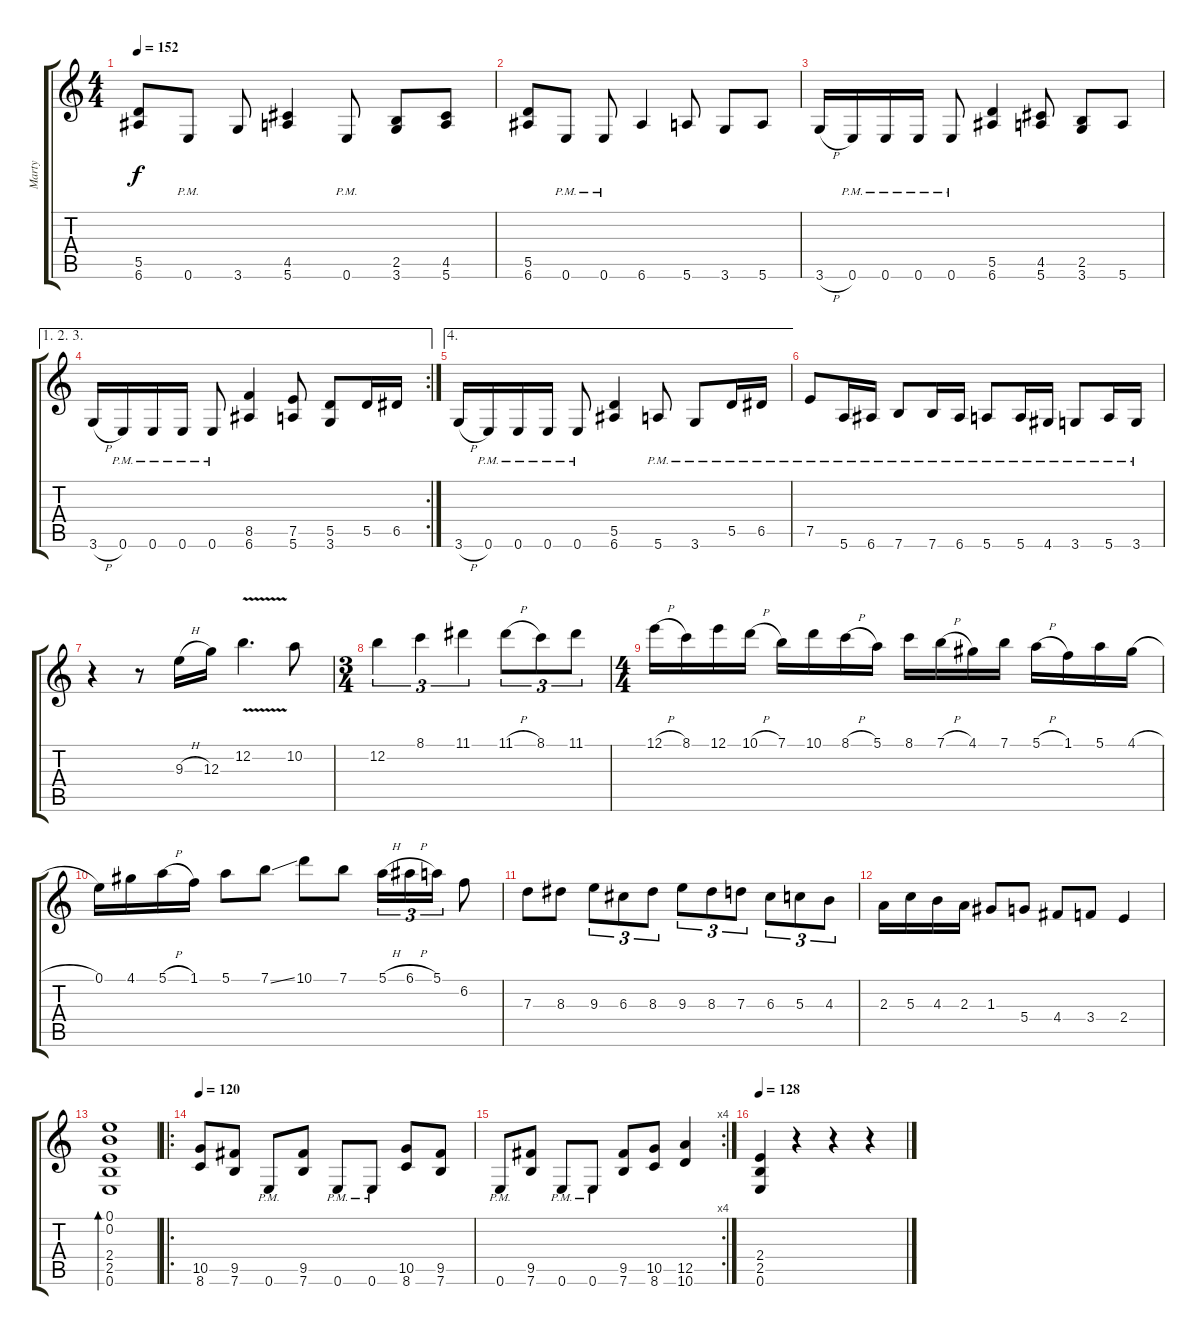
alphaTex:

\track ("Marty" "Marty") {instrument distortionguitar}
\staff {score tabs}
\tuning (E4 B3 G3 D3 A2 E2) {hide}
\ts (4 4)
\tempo 152
\clef g2
\ks c
(5.5 6.6).8{dy f} 0.6{pm}.8 3.6.8 (4.5 5.6).4 0.6{pm}.8 (2.5 3.6).8 (4.5 5.6).8 |
(5.5 6.6).8 0.6{pm}.8 0.6{pm}.8 6.6.4 5.6.8 3.6.8 5.6.8 |
3.6{h}.16 0.6{pm}.16 0.6{pm}.16 0.6{pm}.16 0.6{pm}.8 (5.5 6.6).4 (4.5 5.6).8 (2.5 3.6).8 5.6.8 |
\ae (1 2 3)
\rc 2
3.6{h}.16 0.6{pm}.16 0.6{pm}.16 0.6{pm}.16 0.6{pm}.8 (8.5 6.6).4 (7.5 5.6).8 (5.5 3.6).8 5.5.16 6.5.16 |
\ae 4
3.6{h}.16 0.6{pm}.16 0.6{pm}.16 0.6{pm}.16 0.6{pm}.8 (5.5 6.6).4 5.6{pm}.8 3.6{pm}.8 5.5{pm}.16 6.5{pm}.16 |
7.5{pm}.8 5.6{pm}.16 6.6{pm}.16 7.6{pm}.8 7.6{pm}.16 6.6{pm}.16 5.6{pm}.8 5.6{pm}.16 4.6{pm}.16 3.6{pm}.8 5.6{pm}.16 3.6{pm}.16 |
r.4{instrument acousticguitarsteel} r.8 9.3{h}.16 12.3.16 12.2{v}.4{d} 10.2.8 |
\ts (3 4)
12.2.4{tu (3 2)} 8.1.4{tu (3 2)} 11.1.4{tu (3 2)} 11.1{h}.8{tu (3 2)} 8.1.8{tu (3 2)} 11.1.8{tu (3 2)} |
\ts (4 4)
12.1{h}.16 8.1.16 12.1.16 10.1{h}.16 7.1.16 10.1.16 8.1{h}.16 5.1.16 8.1.16 7.1{h}.16 4.1.16 7.1.16 5.1{h}.16 1.1.16 5.1.16 4.1{h}.16 |
0.1.16 4.1.16 5.1{h}.16 1.1.16 5.1.8 7.1{ss}.8 10.1.8 7.1.8 5.1{h}.16{tu (3 2)} 6.1{h}.16{tu (3 2)} 5.1.16{tu (3 2)} 6.2.8 |
7.3.8 8.3.8 9.3.8{tu (3 2)} 6.3.8{tu (3 2)} 8.3.8{tu (3 2)} 9.3.8{tu (3 2)} 8.3.8{tu (3 2)} 7.3.8{tu (3 2)} 6.3.8{tu (3 2)} 5.3.8{tu (3 2)} 4.3.8{tu (3 2)} |
2.3.16 5.3.16 4.3.16 2.3.16 1.3.8 5.4.8 4.4.8 3.4.8 2.4.4 |
(0.1 0.2 2.4 2.5 0.6).1{bd 240} |
\ro
\tempo 120
(10.5 8.6).8{instrument distortionguitar} (9.5 7.6).8 0.6{pm}.8 (9.5 7.6).8 0.6{pm}.8 0.6{pm}.8 (10.5 8.6).8 (9.5 7.6).8 |
\rc 4
0.6{pm}.8 (9.5 7.6).8 0.6{pm}.8 0.6{pm}.8 (9.5 7.6).8 (10.5 8.6).8 (12.5 10.6).4 |
\tempo 128
(2.4 2.5 0.6).4 r.4 r.4 r.4
